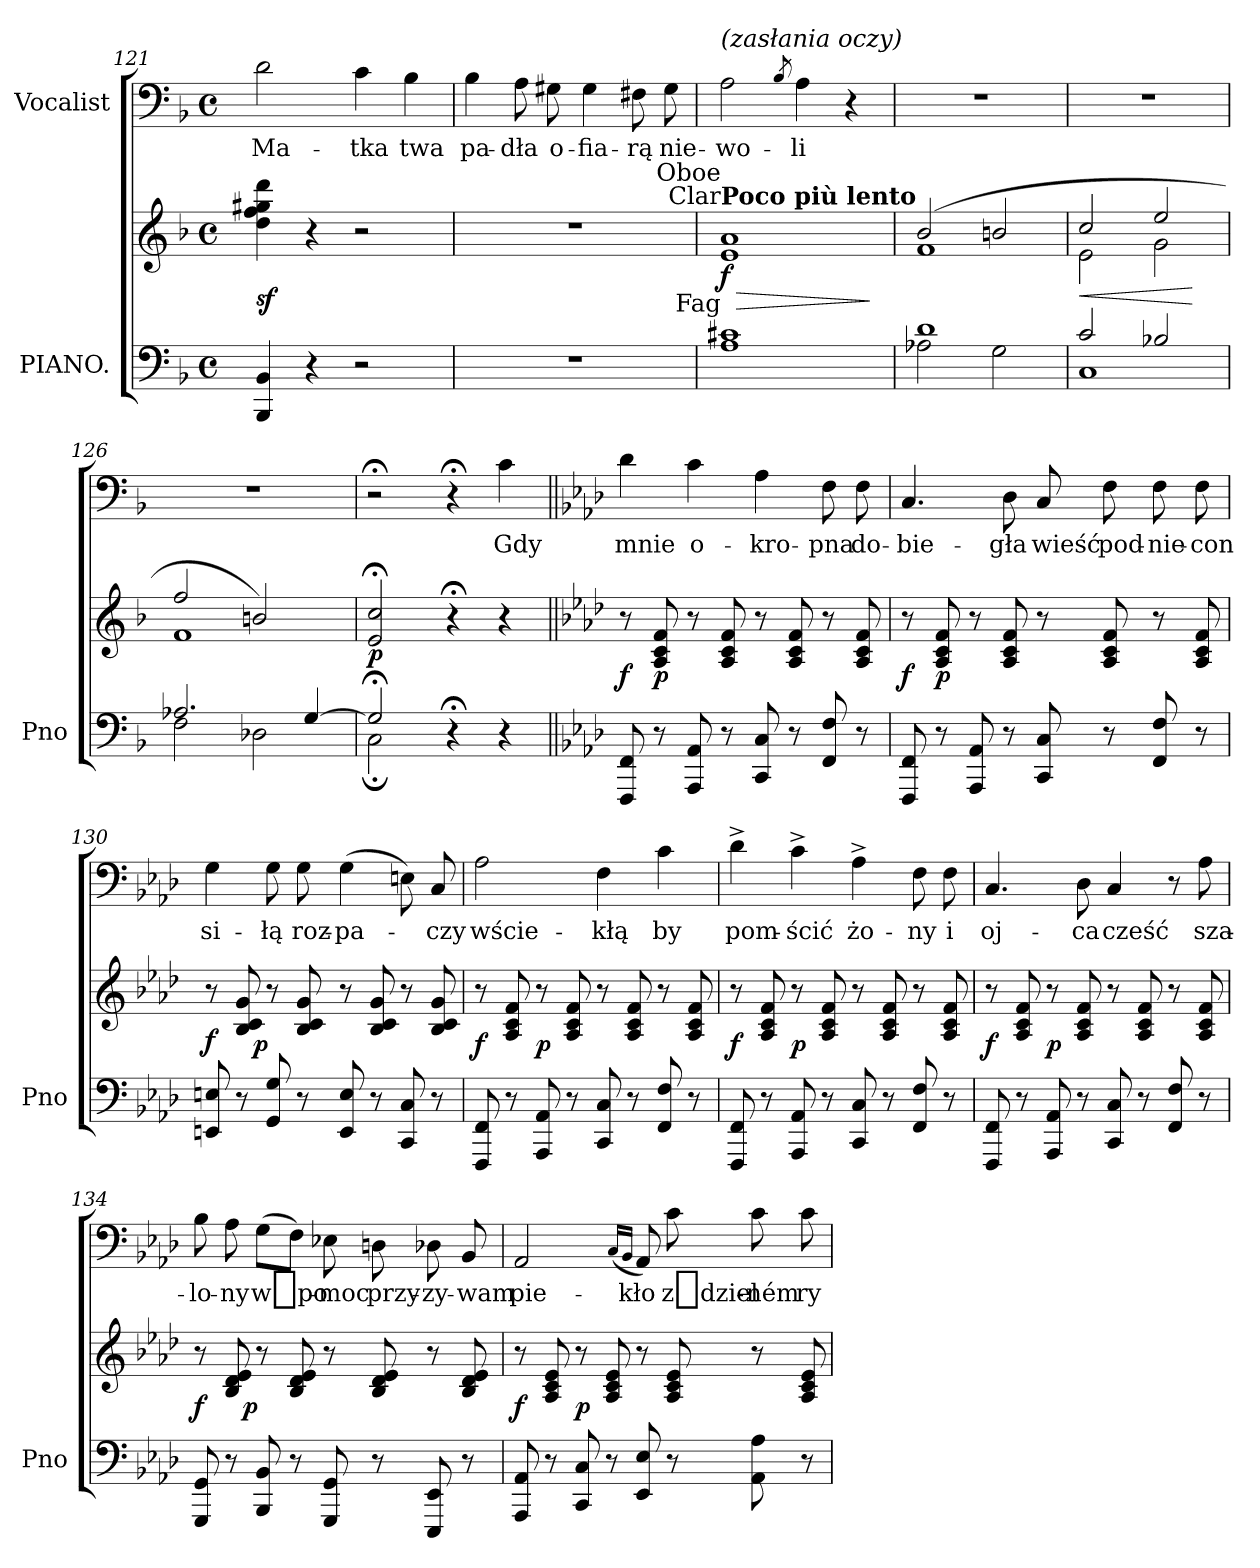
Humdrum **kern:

**kern	**kern	**dynam	**kern	**text
*part2	*part2	*part2	*part1	*part1
*staff3	*staff2	*staff2/3	*staff1	*staff1
*I"PIANO.	*	*	*I"Vocalist	*
*I'Pno	*	*	*	*
*clefF4	*clefG2	*	*clefF4	*
*k[b-]	*k[b-]	*	*k[b-]	*
*M4/4	*M4/4	*	*M4/4	*
*met(c)	*met(c)	*	*met(c)	*
=121	=121	=121	=121	=121
4BBB-/ 4BB-/	4dd\ 4ff\ 4gg#X\ 4ddd\	sf	2d\	Ma-
4r	4r	.	.	.
2r	2r	.	4c\	-tka
.	.	.	4B-\	twa
=122	=122	=122	=122	=122
1r	1r	.	4B-\	pa-
.	.	.	8A\	-dła
.	.	.	8G#X\	o-
.	.	.	4G#\	-fia-
.	.	.	8F#X\	-rą
.	.	.	8G#\	nie-
=123	=123	=123	=123	=123
!	!	!	!LO:TX:a:i:t=(zasłania oczy)	!
!	!LO:TX:a:rj:t=Oboe\nClar	!	!	!
!	!LO:TX:a:B:t=Poco più lento	!	!	!
!LO:TX:a:rj:t=Fag	!	!	!	!
1A 1c#X	1e 1a	> f	2A\	-wo-
.	.	.	8qB-/	.
.	.	.	4A\	-li
.	.	.	4r	.
.	.	]	.	.
=124	=124	=124	=124	=124
*^	*^	*	*	*
1d	2A-X\	(2b-/	1f	.	1r	.
.	2G\	2bn/	.	.	.	.
=125	=125	=125	=125	=125	=125	=125
2c/	1C	2cc/	2e\	<	1r	.
2B-X/	.	2ee/	2g\	.	.	.
*v	*v	*	*	*	*	*
*	*v	*v	*	*	*
.	.	[	.	.
=126	=126	=126	=126	=126
*^	*^	*	*	*
2.A-X/	2F\	2ff/	1f	.	1r	.
.	2D-X\	2bn/)	.	.	.	.
[4G/	.	.	.	.	.	.
*	*	*v	*v	*	*	*
=127	=127	=127	=127	=127	=127
2G;</]	2C;<\	2e;</ 2cc;</	p	2r;<	.
4r;<	2ryy	4r;<	.	4r;<	.
4r	.	4r	.	4c\	Gdy
*v	*v	*	*	*	*
=128||	=128||	=128||	=128||	=128||
*k[b-e-a-d-]	*k[b-e-a-d-]	*	*k[b-e-a-d-]	*
*	*	*	*MM132	*
8FFF/ 8FF/	8r	f	4d-\	mnie
8r	8A-/ 8c/ 8f/	p	.	.
8AAA-/ 8AA-/	8r	.	4c\	o-
8r	8A-/ 8c/ 8f/	.	.	.
8CC/ 8C/	8r	.	4A-\	-kro-
8r	8A-/ 8c/ 8f/	.	.	.
8FF/ 8F/	8r	.	8F\	-pna
8r	8A-/ 8c/ 8f/	.	8F\	do-
=129	=129	=129	=129	=129
8FFF/ 8FF/	8r	f	4.C/	-bie-
8r	8A-/ 8c/ 8f/	p	.	.
8AAA-/ 8AA-/	8r	.	.	.
8r	8A-/ 8c/ 8f/	.	8D-\	-gła
8CC/ 8C/	8r	.	8C/	wieść
8r	8A-/ 8c/ 8f/	.	8F\	pod-
8FF/ 8F/	8r	.	8F\	-nie-
8r	8A-/ 8c/ 8f/	.	8F\	-con
=130	=130	=130	=130	=130
8EEn/ 8En/	8r	f	4G\	si-
8r	8B-/ 8c/ 8g/	.	.	.
!	!	!LO:DY:rj	!	!
8GG/ 8G/	8r	p	8G\	-łą
8r	8B-/ 8c/ 8g/	.	8G\	roz-
8EE/ 8E/	8r	.	(4G\	-pa-
8r	8B-/ 8c/ 8g/	.	.	.
8CC/ 8C/	8r	.	8En\)	.
8r	8B-/ 8c/ 8g/	.	8C/	-czy
=131	=131	=131	=131	=131
8FFF/ 8FF/	8r	f	2A-\	wście-
8r	8A-/ 8c/ 8f/	.	.	.
8AAA-/ 8AA-/	8r	p	.	.
8r	8A-/ 8c/ 8f/	.	.	.
8CC/ 8C/	8r	.	4F\	-kłą
8r	8A-/ 8c/ 8f/	.	.	.
8FF/ 8F/	8r	.	4c\	by
8r	8A-/ 8c/ 8f/	.	.	.
=132	=132	=132	=132	=132
8FFF/ 8FF/	8r	f	4d-^\	pom-
8r	8A-/ 8c/ 8f/	.	.	.
8AAA-/ 8AA-/	8r	p	4c^\	-ścić
8r	8A-/ 8c/ 8f/	.	.	.
8CC/ 8C/	8r	.	4A-^\	żo-
8r	8A-/ 8c/ 8f/	.	.	.
8FF/ 8F/	8r	.	8F\	-ny
8r	8A-/ 8c/ 8f/	.	8F\	i
=133	=133	=133	=133	=133
8FFF/ 8FF/	8r	f	4.C/	oj-
8r	8A-/ 8c/ 8f/	.	.	.
8AAA-/ 8AA-/	8r	p	.	.
8r	8A-/ 8c/ 8f/	.	8D-\	-ca
8CC/ 8C/	8r	.	4C/	cześć
8r	8A-/ 8c/ 8f/	.	.	.
8FF/ 8F/	8r	.	8r	.
8r	8A-/ 8c/ 8f/	.	8A-\	sza-
=134	=134	=134	=134	=134
8GGG/ 8GG/	8r	f	8B-\	-lo-
8r	8B-/ 8d-/ 8e-/	.	8A-\	-ny
!	!	!LO:DY:rj	!	!
8BBB-/ 8BB-/	8r	p	(8G\L	w_po-
8r	8B-/ 8d-/ 8e-/	.	8F\J)	.
8GGG/ 8GG/	8r	.	8E-X\	-moc
8r	8B-/ 8d-/ 8e-/	.	8Dn\	przy-
8EEE-/ 8EE-/	8r	.	8D-X\	-zy-
8r	8B-/ 8d-/ 8e-/	.	8BB-/	-wam
=135	=135	=135	=135	=135
8AAA-/ 8AA-/	8r	f	2AA-/	pie-
8r	8A-/ 8c/ 8e-/	.	.	.
8CC/ 8C/	8r	p	.	.
8r	8A-/ 8c/ 8e-/	.	.	.
.	.	.	(16qqC/LL	.
.	.	.	16qqBB-/JJ	.
8EE-/ 8E-/	8r	.	8AA-/)	-kło
8r	8A-/ 8c/ 8e-/	.	8c\	z_dziel-
8AA-\ 8A-\	8r	.	8c\	-ném
8r	8A-/ 8c/ 8e-/	.	8c\	ry-
=	=	=	=	=
*-	*-	*-	*-	*-
